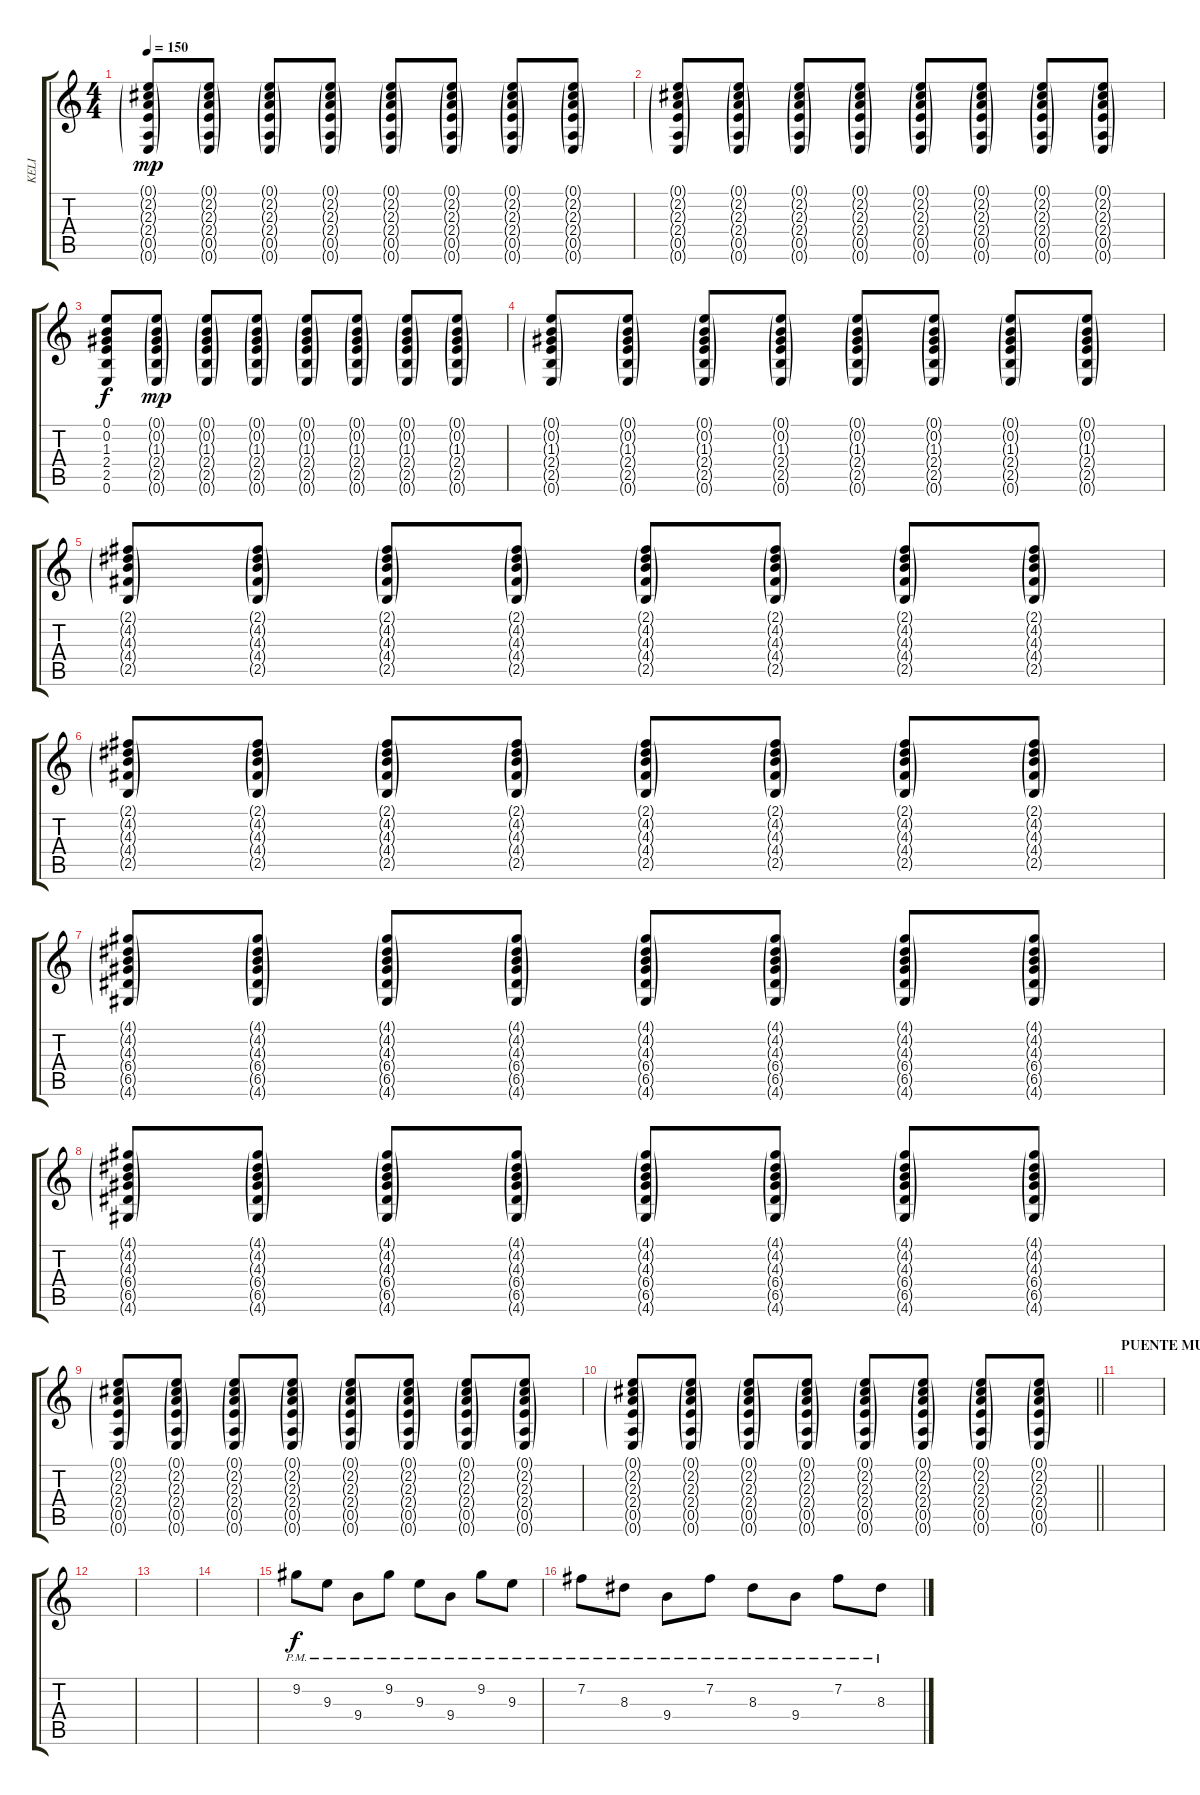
\track ("KELI" "KELI") {instrument distortionguitar}
\staff {score tabs}
\tuning (E4 B3 G3 D3 A2 E2) {hide}
\ts (4 4)
\tempo 150
\clef g2
\ks c
(0.1{g} 2.2{g} 2.3{g} 2.4{g} 0.5{g} 0.6{g}).8{dy mp} (0.1{g} 2.2{g} 2.3{g} 2.4{g} 0.5{g} 0.6{g}).8 (0.1{g} 2.2{g} 2.3{g} 2.4{g} 0.5{g} 0.6{g}).8 (0.1{g} 2.2{g} 2.3{g} 2.4{g} 0.5{g} 0.6{g}).8 (0.1{g} 2.2{g} 2.3{g} 2.4{g} 0.5{g} 0.6{g}).8 (0.1{g} 2.2{g} 2.3{g} 2.4{g} 0.5{g} 0.6{g}).8 (0.1{g} 2.2{g} 2.3{g} 2.4{g} 0.5{g} 0.6{g}).8 (0.1{g} 2.2{g} 2.3{g} 2.4{g} 0.5{g} 0.6{g}).8 |
(0.1{g} 2.2{g} 2.3{g} 2.4{g} 0.5{g} 0.6{g}).8 (0.1{g} 2.2{g} 2.3{g} 2.4{g} 0.5{g} 0.6{g}).8 (0.1{g} 2.2{g} 2.3{g} 2.4{g} 0.5{g} 0.6{g}).8 (0.1{g} 2.2{g} 2.3{g} 2.4{g} 0.5{g} 0.6{g}).8 (0.1{g} 2.2{g} 2.3{g} 2.4{g} 0.5{g} 0.6{g}).8 (0.1{g} 2.2{g} 2.3{g} 2.4{g} 0.5{g} 0.6{g}).8 (0.1{g} 2.2{g} 2.3{g} 2.4{g} 0.5{g} 0.6{g}).8 (0.1{g} 2.2{g} 2.3{g} 2.4{g} 0.5{g} 0.6{g}).8 |
(0.1 0.2 1.3 2.4 2.5 0.6).8{dy f} (0.1{g} 0.2{g} 1.3{g} 2.4{g} 2.5{g} 0.6{g}).8{dy mp} (0.1{g} 0.2{g} 1.3{g} 2.4{g} 2.5{g} 0.6{g}).8 (0.1{g} 0.2{g} 1.3{g} 2.4{g} 2.5{g} 0.6{g}).8 (0.1{g} 0.2{g} 1.3{g} 2.4{g} 2.5{g} 0.6{g}).8 (0.1{g} 0.2{g} 1.3{g} 2.4{g} 2.5{g} 0.6{g}).8 (0.1{g} 0.2{g} 1.3{g} 2.4{g} 2.5{g} 0.6{g}).8 (0.1{g} 0.2{g} 1.3{g} 2.4{g} 2.5{g} 0.6{g}).8 |
(0.1{g} 0.2{g} 1.3{g} 2.4{g} 2.5{g} 0.6{g}).8 (0.1{g} 0.2{g} 1.3{g} 2.4{g} 2.5{g} 0.6{g}).8 (0.1{g} 0.2{g} 1.3{g} 2.4{g} 2.5{g} 0.6{g}).8 (0.1{g} 0.2{g} 1.3{g} 2.4{g} 2.5{g} 0.6{g}).8 (0.1{g} 0.2{g} 1.3{g} 2.4{g} 2.5{g} 0.6{g}).8 (0.1{g} 0.2{g} 1.3{g} 2.4{g} 2.5{g} 0.6{g}).8 (0.1{g} 0.2{g} 1.3{g} 2.4{g} 2.5{g} 0.6{g}).8 (0.1{g} 0.2{g} 1.3{g} 2.4{g} 2.5{g} 0.6{g}).8 |
(2.1{g} 4.2{g} 4.3{g} 4.4{g} 2.5{g}).8 (2.1{g} 4.2{g} 4.3{g} 4.4{g} 2.5{g}).8 (2.1{g} 4.2{g} 4.3{g} 4.4{g} 2.5{g}).8 (2.1{g} 4.2{g} 4.3{g} 4.4{g} 2.5{g}).8 (2.1{g} 4.2{g} 4.3{g} 4.4{g} 2.5{g}).8 (2.1{g} 4.2{g} 4.3{g} 4.4{g} 2.5{g}).8 (2.1{g} 4.2{g} 4.3{g} 4.4{g} 2.5{g}).8 (2.1{g} 4.2{g} 4.3{g} 4.4{g} 2.5{g}).8 |
(2.1{g} 4.2{g} 4.3{g} 4.4{g} 2.5{g}).8 (2.1{g} 4.2{g} 4.3{g} 4.4{g} 2.5{g}).8 (2.1{g} 4.2{g} 4.3{g} 4.4{g} 2.5{g}).8 (2.1{g} 4.2{g} 4.3{g} 4.4{g} 2.5{g}).8 (2.1{g} 4.2{g} 4.3{g} 4.4{g} 2.5{g}).8 (2.1{g} 4.2{g} 4.3{g} 4.4{g} 2.5{g}).8 (2.1{g} 4.2{g} 4.3{g} 4.4{g} 2.5{g}).8 (2.1{g} 4.2{g} 4.3{g} 4.4{g} 2.5{g}).8 |
(4.1{g} 4.2{g} 4.3{g} 6.4{g} 6.5{g} 4.6{g}).8 (4.1{g} 4.2{g} 4.3{g} 6.4{g} 6.5{g} 4.6{g}).8 (4.1{g} 4.2{g} 4.3{g} 6.4{g} 6.5{g} 4.6{g}).8 (4.1{g} 4.2{g} 4.3{g} 6.4{g} 6.5{g} 4.6{g}).8 (4.1{g} 4.2{g} 4.3{g} 6.4{g} 6.5{g} 4.6{g}).8 (4.1{g} 4.2{g} 4.3{g} 6.4{g} 6.5{g} 4.6{g}).8 (4.1{g} 4.2{g} 4.3{g} 6.4{g} 6.5{g} 4.6{g}).8 (4.1{g} 4.2{g} 4.3{g} 6.4{g} 6.5{g} 4.6{g}).8 |
(4.1{g} 4.2{g} 4.3{g} 6.4{g} 6.5{g} 4.6{g}).8 (4.1{g} 4.2{g} 4.3{g} 6.4{g} 6.5{g} 4.6{g}).8 (4.1{g} 4.2{g} 4.3{g} 6.4{g} 6.5{g} 4.6{g}).8 (4.1{g} 4.2{g} 4.3{g} 6.4{g} 6.5{g} 4.6{g}).8 (4.1{g} 4.2{g} 4.3{g} 6.4{g} 6.5{g} 4.6{g}).8 (4.1{g} 4.2{g} 4.3{g} 6.4{g} 6.5{g} 4.6{g}).8 (4.1{g} 4.2{g} 4.3{g} 6.4{g} 6.5{g} 4.6{g}).8 (4.1{g} 4.2{g} 4.3{g} 6.4{g} 6.5{g} 4.6{g}).8 |
(0.1{g} 2.2{g} 2.3{g} 2.4{g} 0.5{g} 0.6{g}).8 (0.1{g} 2.2{g} 2.3{g} 2.4{g} 0.5{g} 0.6{g}).8 (0.1{g} 2.2{g} 2.3{g} 2.4{g} 0.5{g} 0.6{g}).8 (0.1{g} 2.2{g} 2.3{g} 2.4{g} 0.5{g} 0.6{g}).8 (0.1{g} 2.2{g} 2.3{g} 2.4{g} 0.5{g} 0.6{g}).8 (0.1{g} 2.2{g} 2.3{g} 2.4{g} 0.5{g} 0.6{g}).8 (0.1{g} 2.2{g} 2.3{g} 2.4{g} 0.5{g} 0.6{g}).8 (0.1{g} 2.2{g} 2.3{g} 2.4{g} 0.5{g} 0.6{g}).8 |
\barLineRight lightlight
(0.1{g} 2.2{g} 2.3{g} 2.4{g} 0.5{g} 0.6{g}).8 (0.1{g} 2.2{g} 2.3{g} 2.4{g} 0.5{g} 0.6{g}).8 (0.1{g} 2.2{g} 2.3{g} 2.4{g} 0.5{g} 0.6{g}).8 (0.1{g} 2.2{g} 2.3{g} 2.4{g} 0.5{g} 0.6{g}).8 (0.1{g} 2.2{g} 2.3{g} 2.4{g} 0.5{g} 0.6{g}).8 (0.1{g} 2.2{g} 2.3{g} 2.4{g} 0.5{g} 0.6{g}).8 (0.1{g} 2.2{g} 2.3{g} 2.4{g} 0.5{g} 0.6{g}).8 (0.1{g} 2.2{g} 2.3{g} 2.4{g} 0.5{g} 0.6{g}).8 |
\section ("" "PUENTE MUSICAL")
|
|
|
|
9.2{pm}.8{dy f} 9.3{pm}.8 9.4{pm}.8 9.2{pm}.8 9.3{pm}.8 9.4{pm}.8 9.2{pm}.8 9.3{pm}.8 |
7.2{pm}.8 8.3{pm}.8 9.4{pm}.8 7.2{pm}.8 8.3{pm}.8 9.4{pm}.8 7.2{pm}.8 8.3{pm}.8
